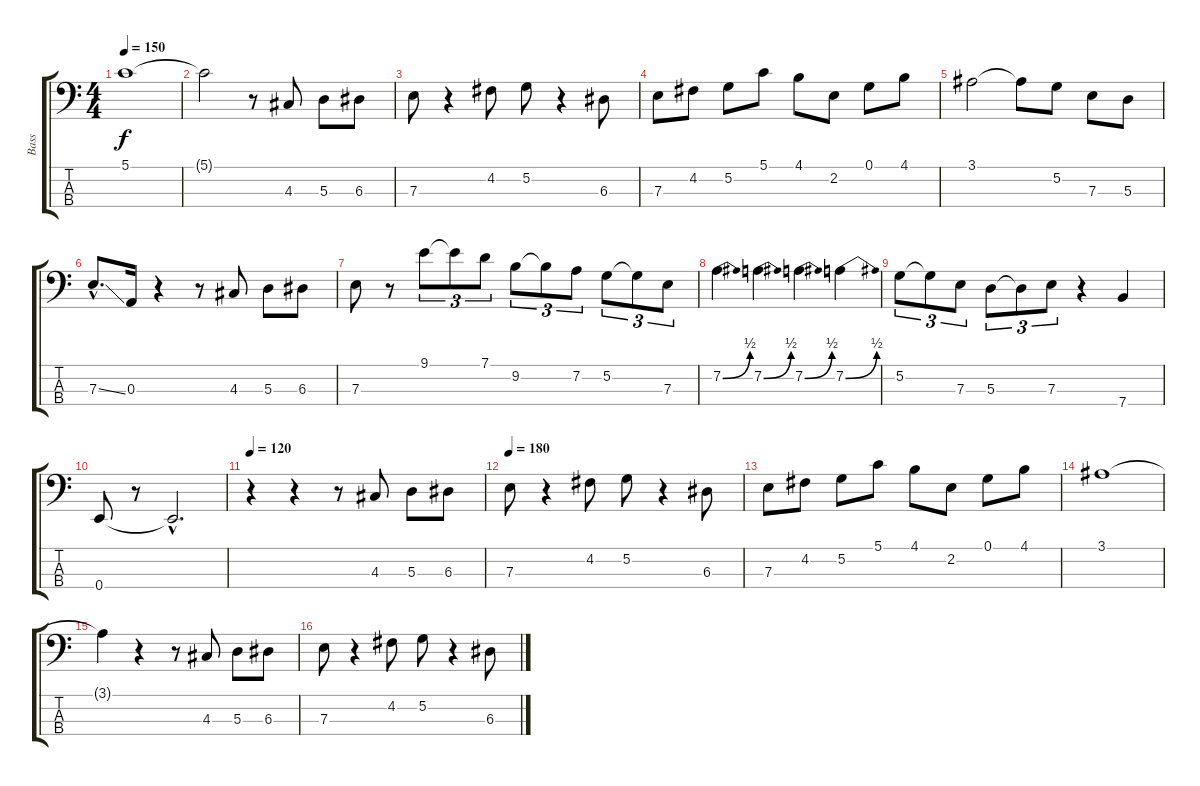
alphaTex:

\track ("Bass" "Bass") {instrument electricbasspick}
\staff {score tabs}
\tuning (G2 D2 A1 E1) {hide}
\ts (4 4)
\tempo 150
\clef f4
\ks c
5.1.1{dy f} |
5.1{t}.2 r.8 4.3.8 5.3.8 6.3.8 |
7.3.8 r.4 4.2.8 5.2.8 r.4 6.3.8 |
7.3.8 4.2.8 5.2.8 5.1.8 4.1.8 2.2.8 0.1.8 4.1.8 |
3.1.2 3.1{t}.8 5.2.8 7.3.8 5.3.8 |
7.3{ss hac}.8{d} 0.3.16 r.4 r.8 4.3.8 5.3.8 6.3.8 |
7.3.8 r.8 9.1.8{tu (3 2)} 9.1{t}.8{tu (3 2)} 7.1.8{tu (3 2)} 9.2.8{tu (3 2)} 9.2{t}.8{tu (3 2)} 7.2.8{tu (3 2)} 5.2.8{tu (3 2)} 5.2{t}.8{tu (3 2)} 7.3.8{tu (3 2)} |
7.2{be (bend 0 0 60 2)}.4 7.2{be (bend 0 0 60 2)}.4 7.2{be (bend 0 0 60 2)}.4 7.2{be (bend 0 0 60 2)}.4 |
5.2.8{tu (3 2)} 5.2{t}.8{tu (3 2)} 7.3.8{tu (3 2)} 5.3.8{tu (3 2)} 5.3{t}.8{tu (3 2)} 7.3.8{tu (3 2)} r.4 7.4.4 |
0.4.8 r.8 0.4{hac t}.2{d} |
\tempo 120
r.4 r.4 r.8 4.3.8 5.3.8 6.3.8 |
\tempo 180
7.3.8 r.4 4.2.8 5.2.8 r.4 6.3.8 |
7.3.8 4.2.8 5.2.8 5.1.8 4.1.8 2.2.8 0.1.8 4.1.8 |
3.1.1 |
3.1{t}.4 r.4 r.8 4.3.8 5.3.8 6.3.8 |
7.3.8 r.4 4.2.8 5.2.8 r.4 6.3.8
